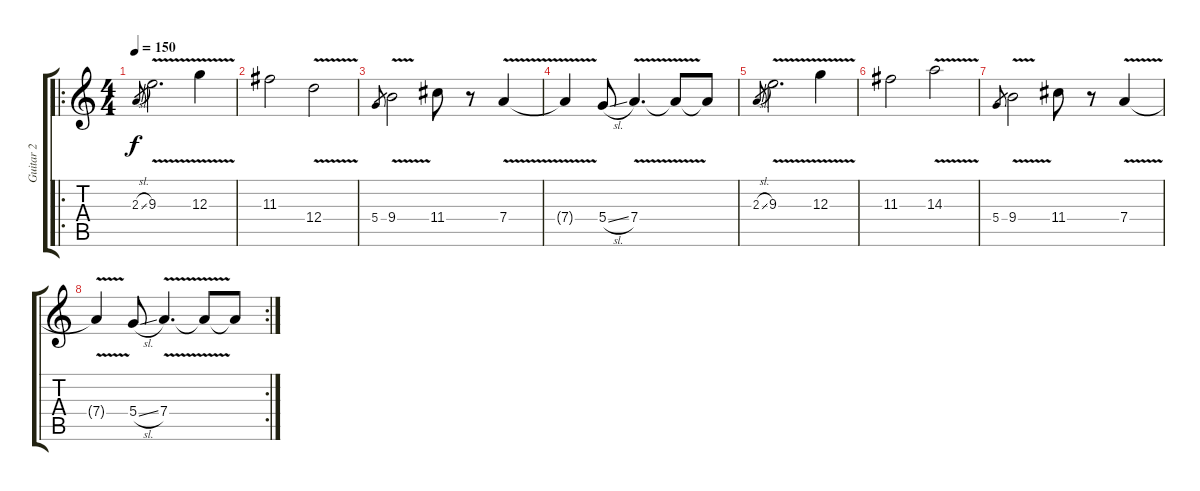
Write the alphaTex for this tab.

\track ("Guitar 2" "Guitar 2") {instrument distortionguitar}
\staff {score tabs}
\tuning (E4 B3 G3 D3 A2 E2) {hide}
\ro
\ts (4 4)
\tempo 150
\clef g2
\ks c
2.3{sl}.8{gr dy f} 9.3{v}.2{d} 12.3{v}.4 |
11.3.2 12.4{v}.2 |
5.4.8{gr} 9.4{v}.2 11.4.8 r.8 7.4{v}.4 |
7.4{t}.4 5.4{sl}.8 7.4{v}.4{d} 7.4{t}.8 7.4{t}.8 |
2.3{sl}.8{gr} 9.3{v}.2{d} 12.3{v}.4 |
11.3.2 14.3{v}.2 |
5.4.8{gr} 9.4{v}.2 11.4.8 r.8 7.4{v}.4 |
\rc 2
7.4{t}.4 5.4{sl}.8 7.4{v}.4{d} 7.4{t}.8 7.4{t}.8
